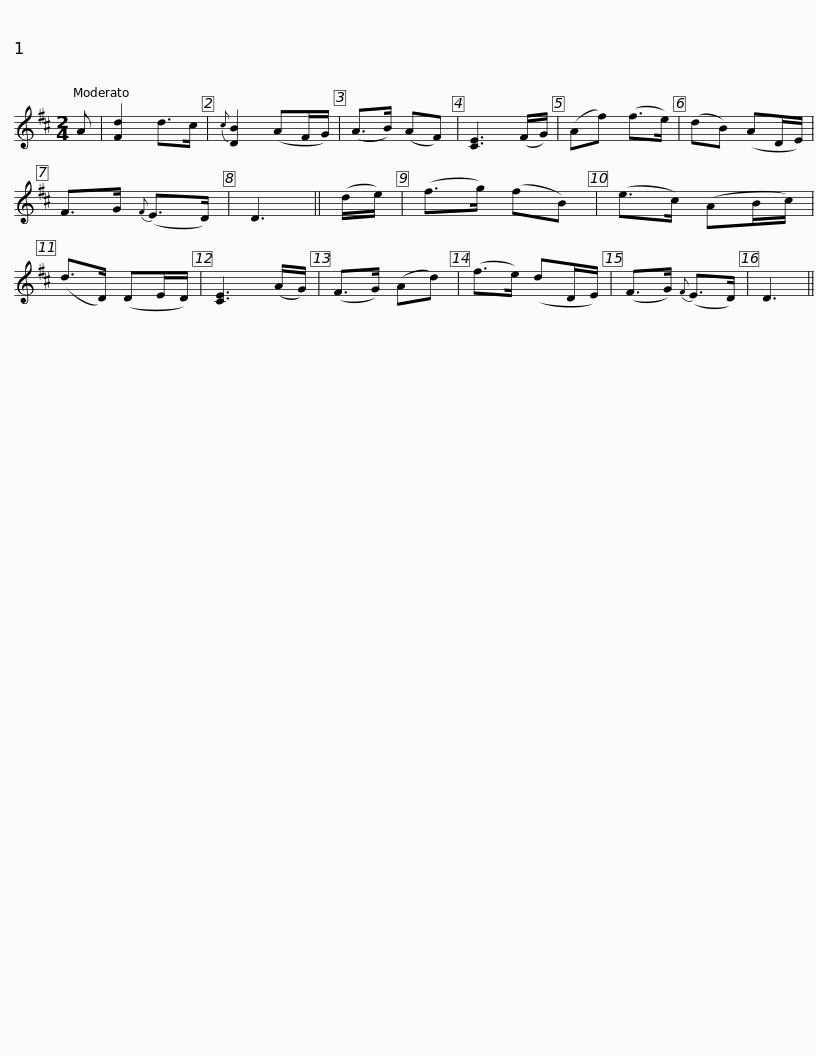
X:1
L:1/8
M:2/4
I:linebreak $
K:D
V:1 treble
V:1
 A | [Fd]2 d>c |{c} [DB]2 (AF/G/) | (A>B) (AF) | [CE]3 (F/G/) | %5
 (Af) (f>e) | (dB) (AD/E/) | F>G{F} (E>D) | D3 || (d/e/) | %10
 (f>g) (fB) |$ (e>c) (AB/c/) | (d>D) (DE/D/) | [CE]3 (A/G/) | (F>G) (Ad) | %15
 (f>e) (dD/E/) | (F>G){F} (E>D) | D3 || %18
